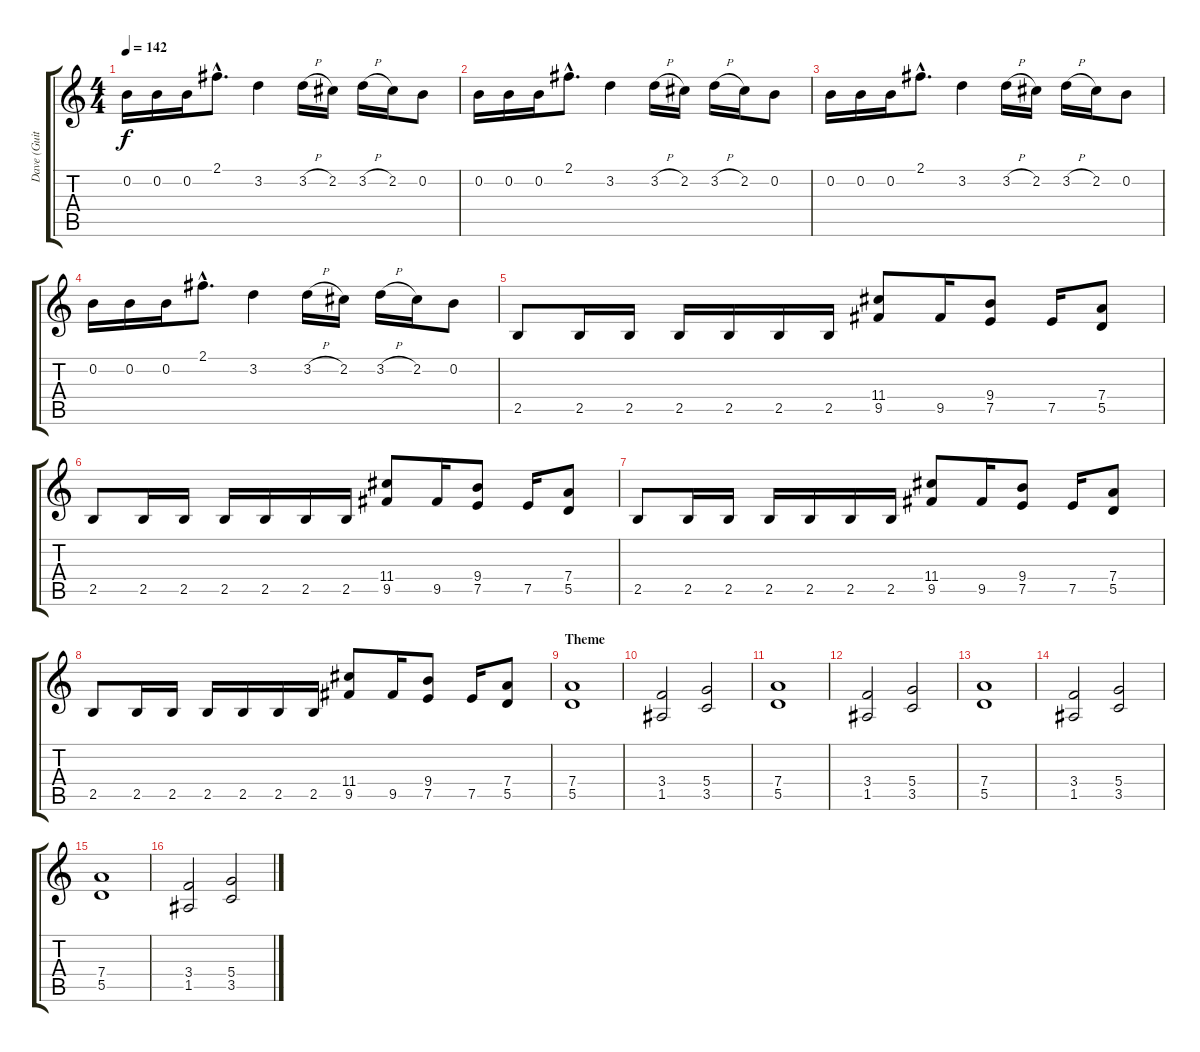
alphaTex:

\track ("Dave (Guitar)" "Dave (Guit") {instrument overdrivenguitar}
\staff {score tabs}
\tuning (E4 B3 G3 D3 A2 E2) {hide}
\ts (4 4)
\tempo 142
\clef g2
\ks c
0.2.16{dy f} 0.2.16 0.2.16 2.1{hac}.8{d} 3.2.4 3.2{h}.16 2.2.16 3.2{h}.16 2.2.16 0.2.8 |
0.2.16 0.2.16 0.2.16 2.1{hac}.8{d} 3.2.4 3.2{h}.16 2.2.16 3.2{h}.16 2.2.16 0.2.8 |
0.2.16 0.2.16 0.2.16 2.1{hac}.8{d} 3.2.4 3.2{h}.16 2.2.16 3.2{h}.16 2.2.16 0.2.8 |
0.2.16 0.2.16 0.2.16 2.1{hac}.8{d} 3.2.4 3.2{h}.16 2.2.16 3.2{h}.16 2.2.16 0.2.8 |
2.5.8 2.5.16 2.5.16 2.5.16 2.5.16 2.5.16 2.5.16 (11.4 9.5).8 9.5.16 (9.4 7.5).8 7.5.16 (7.4 5.5).8 |
2.5.8 2.5.16 2.5.16 2.5.16 2.5.16 2.5.16 2.5.16 (11.4 9.5).8 9.5.16 (9.4 7.5).8 7.5.16 (7.4 5.5).8 |
2.5.8 2.5.16 2.5.16 2.5.16 2.5.16 2.5.16 2.5.16 (11.4 9.5).8 9.5.16 (9.4 7.5).8 7.5.16 (7.4 5.5).8 |
2.5.8 2.5.16 2.5.16 2.5.16 2.5.16 2.5.16 2.5.16 (11.4 9.5).8 9.5.16 (9.4 7.5).8 7.5.16 (7.4 5.5).8 |
\section ("" "Theme")
(7.4 5.5).1 |
(3.4 1.5).2 (5.4 3.5).2 |
(7.4 5.5).1 |
(3.4 1.5).2 (5.4 3.5).2 |
(7.4 5.5).1 |
(3.4 1.5).2 (5.4 3.5).2 |
(7.4 5.5).1 |
(3.4 1.5).2 (5.4 3.5).2
